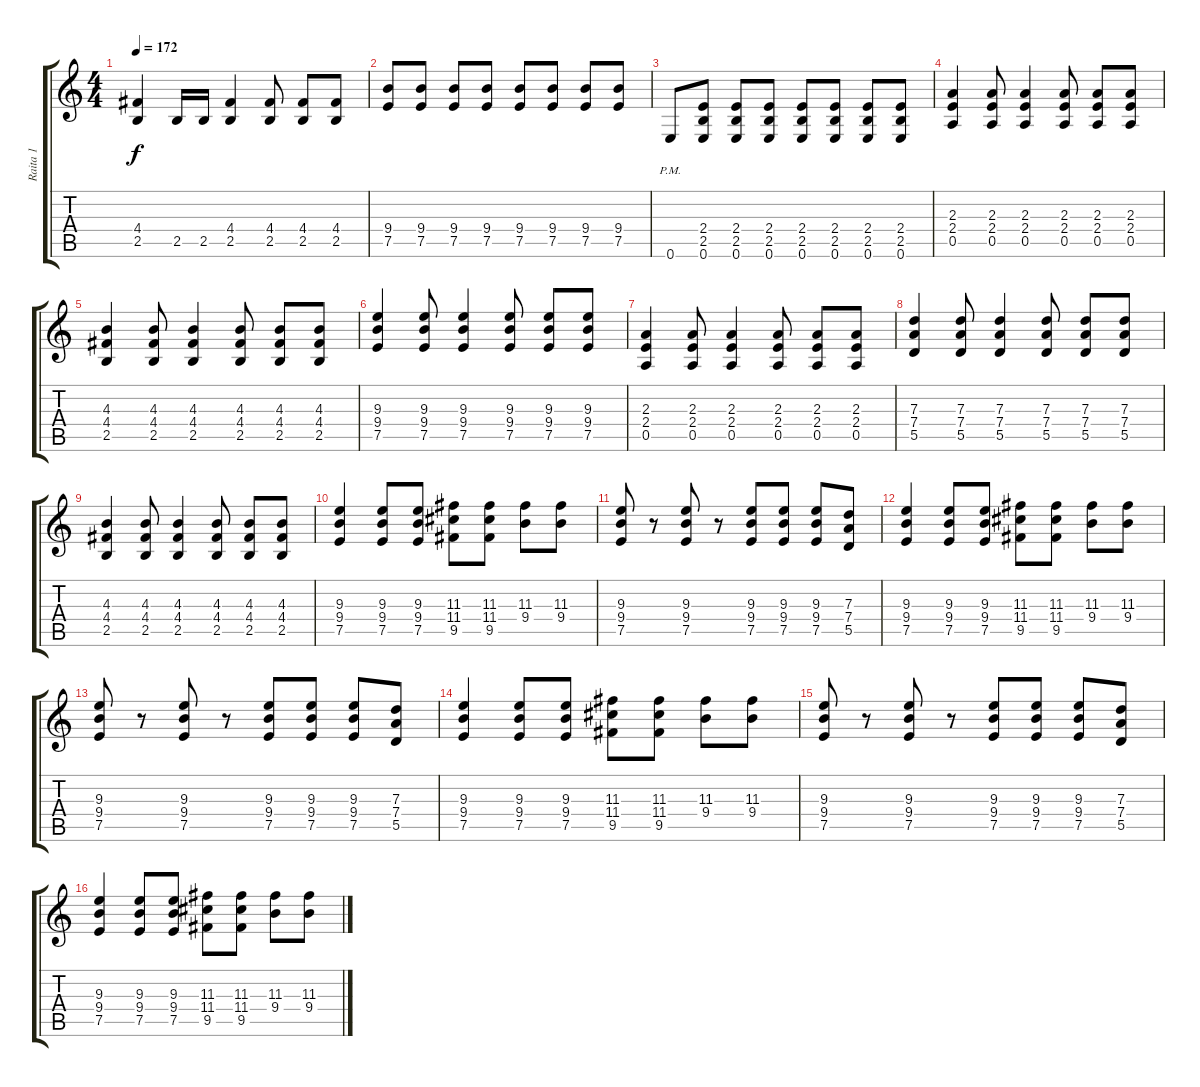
\track ("Raita 1" "Raita 1") {instrument distortionguitar}
\staff {score tabs}
\tuning (E4 B3 G3 D3 A2 E2) {hide}
\ts (4 4)
\tempo 172
\clef g2
\ks c
(4.4 2.5).4{dy f} 2.5.16 2.5.16 (4.4 2.5).4 (4.4 2.5).8 (4.4 2.5).8 (4.4 2.5).8 |
(9.4 7.5).8 (9.4 7.5).8 (9.4 7.5).8 (9.4 7.5).8 (9.4 7.5).8 (9.4 7.5).8 (9.4 7.5).8 (9.4 7.5).8 |
0.6{pm}.8 (2.4 2.5 0.6).8 (2.4 2.5 0.6).8 (2.4 2.5 0.6).8 (2.4 2.5 0.6).8 (2.4 2.5 0.6).8 (2.4 2.5 0.6).8 (2.4 2.5 0.6).8 |
(2.3 2.4 0.5).4 (2.3 2.4 0.5).8 (2.3 2.4 0.5).4 (2.3 2.4 0.5).8 (2.3 2.4 0.5).8 (2.3 2.4 0.5).8 |
(4.3 4.4 2.5).4 (4.3 4.4 2.5).8 (4.3 4.4 2.5).4 (4.3 4.4 2.5).8 (4.3 4.4 2.5).8 (4.3 4.4 2.5).8 |
(9.3 9.4 7.5).4 (9.3 9.4 7.5).8 (9.3 9.4 7.5).4 (9.3 9.4 7.5).8 (9.3 9.4 7.5).8 (9.3 9.4 7.5).8 |
(2.3 2.4 0.5).4 (2.3 2.4 0.5).8 (2.3 2.4 0.5).4 (2.3 2.4 0.5).8 (2.3 2.4 0.5).8 (2.3 2.4 0.5).8 |
(7.3 7.4 5.5).4 (7.3 7.4 5.5).8 (7.3 7.4 5.5).4 (7.3 7.4 5.5).8 (7.3 7.4 5.5).8 (7.3 7.4 5.5).8 |
(4.3 4.4 2.5).4 (4.3 4.4 2.5).8 (4.3 4.4 2.5).4 (4.3 4.4 2.5).8 (4.3 4.4 2.5).8 (4.3 4.4 2.5).8 |
(9.3 9.4 7.5).4 (9.3 9.4 7.5).8 (9.3 9.4 7.5).8 (11.3 11.4 9.5).8 (11.3 11.4 9.5).8 (11.3 9.4).8 (11.3 9.4).8 |
(9.3 9.4 7.5).8 r.8 (9.3 9.4 7.5).8 r.8 (9.3 9.4 7.5).8 (9.3 9.4 7.5).8 (9.3 9.4 7.5).8 (7.3 7.4 5.5).8 |
(9.3 9.4 7.5).4 (9.3 9.4 7.5).8 (9.3 9.4 7.5).8 (11.3 11.4 9.5).8 (11.3 11.4 9.5).8 (11.3 9.4).8 (11.3 9.4).8 |
(9.3 9.4 7.5).8 r.8 (9.3 9.4 7.5).8 r.8 (9.3 9.4 7.5).8 (9.3 9.4 7.5).8 (9.3 9.4 7.5).8 (7.3 7.4 5.5).8 |
(9.3 9.4 7.5).4 (9.3 9.4 7.5).8 (9.3 9.4 7.5).8 (11.3 11.4 9.5).8 (11.3 11.4 9.5).8 (11.3 9.4).8 (11.3 9.4).8 |
(9.3 9.4 7.5).8 r.8 (9.3 9.4 7.5).8 r.8 (9.3 9.4 7.5).8 (9.3 9.4 7.5).8 (9.3 9.4 7.5).8 (7.3 7.4 5.5).8 |
(9.3 9.4 7.5).4 (9.3 9.4 7.5).8 (9.3 9.4 7.5).8 (11.3 11.4 9.5).8 (11.3 11.4 9.5).8 (11.3 9.4).8 (11.3 9.4).8
